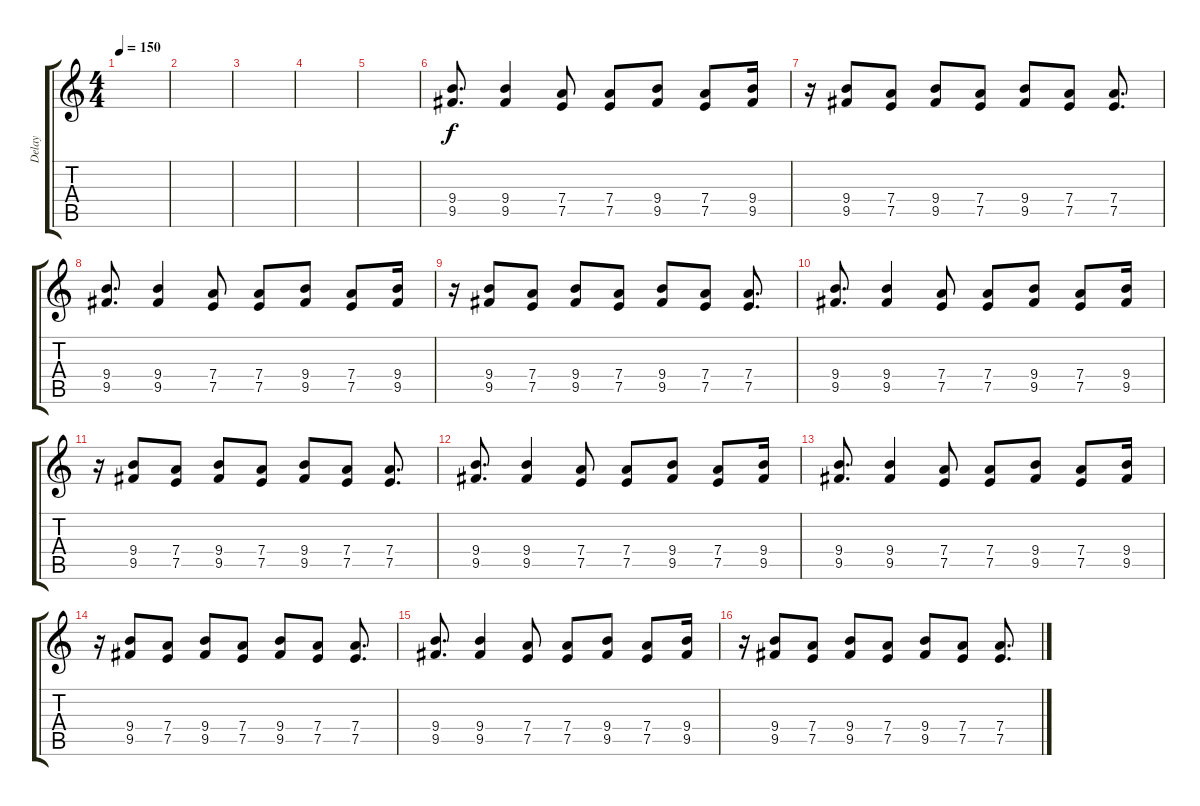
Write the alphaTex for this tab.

\track ("Delay" "Delay") {instrument electricguitarjazz}
\staff {score tabs}
\tuning (E4 B3 G3 D3 A2 E2) {hide}
\ts (4 4)
\tempo 150
\clef g2
\ks c
|
|
|
|
|
(9.4 9.5).8{d} (9.4 9.5).4 (7.4 7.5).8 (7.4 7.5).8 (9.4 9.5).8 (7.4 7.5).8 (9.4 9.5).16 |
r.16 (9.4 9.5).8 (7.4 7.5).8 (9.4 9.5).8 (7.4 7.5).8 (9.4 9.5).8 (7.4 7.5).8 (7.4 7.5).8{d} |
(9.4 9.5).8{d} (9.4 9.5).4 (7.4 7.5).8 (7.4 7.5).8 (9.4 9.5).8 (7.4 7.5).8 (9.4 9.5).16 |
r.16 (9.4 9.5).8 (7.4 7.5).8 (9.4 9.5).8 (7.4 7.5).8 (9.4 9.5).8 (7.4 7.5).8 (7.4 7.5).8{d} |
(9.4 9.5).8{d} (9.4 9.5).4 (7.4 7.5).8 (7.4 7.5).8 (9.4 9.5).8 (7.4 7.5).8 (9.4 9.5).16 |
r.16 (9.4 9.5).8 (7.4 7.5).8 (9.4 9.5).8 (7.4 7.5).8 (9.4 9.5).8 (7.4 7.5).8 (7.4 7.5).8{d} |
(9.4 9.5).8{d} (9.4 9.5).4 (7.4 7.5).8 (7.4 7.5).8 (9.4 9.5).8 (7.4 7.5).8 (9.4 9.5).16 |
(9.4 9.5).8{d} (9.4 9.5).4 (7.4 7.5).8 (7.4 7.5).8 (9.4 9.5).8 (7.4 7.5).8 (9.4 9.5).16 |
r.16 (9.4 9.5).8 (7.4 7.5).8 (9.4 9.5).8 (7.4 7.5).8 (9.4 9.5).8 (7.4 7.5).8 (7.4 7.5).8{d} |
(9.4 9.5).8{d} (9.4 9.5).4 (7.4 7.5).8 (7.4 7.5).8 (9.4 9.5).8 (7.4 7.5).8 (9.4 9.5).16 |
r.16 (9.4 9.5).8 (7.4 7.5).8 (9.4 9.5).8 (7.4 7.5).8 (9.4 9.5).8 (7.4 7.5).8 (7.4 7.5).8{d}
